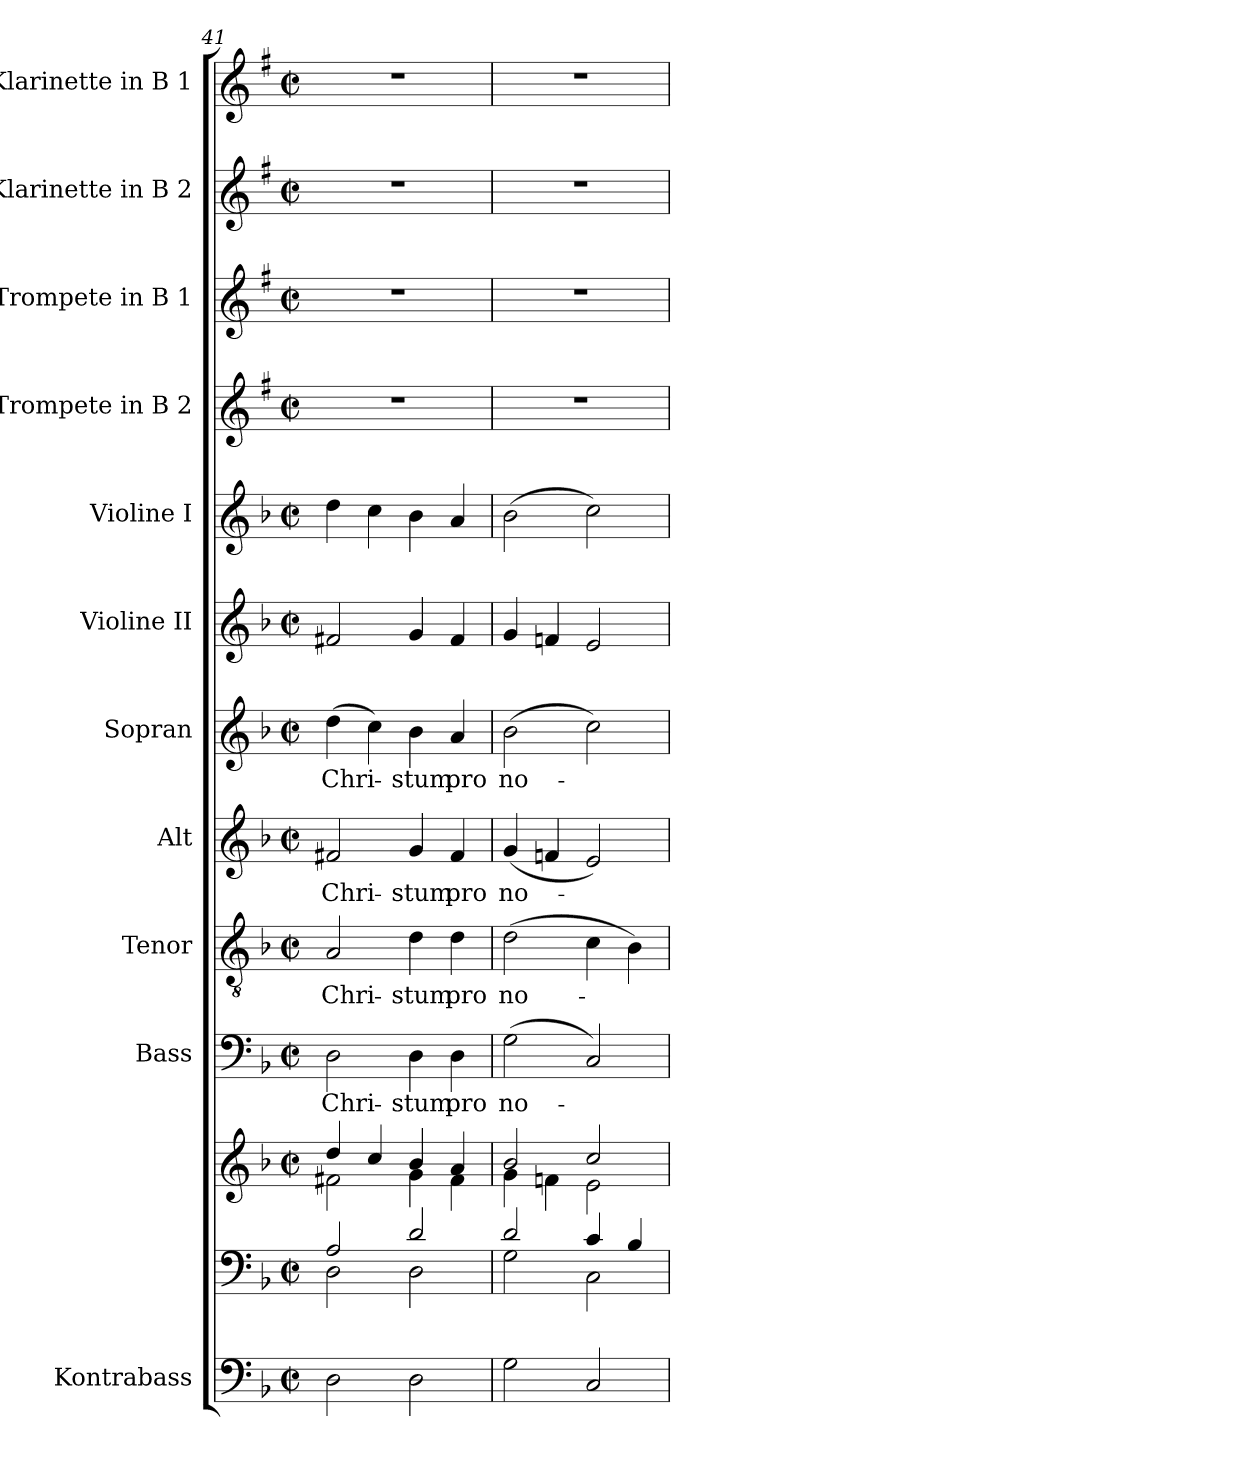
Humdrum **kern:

**kern	**kern	**kern	**kern	**text	**kern	**text	**kern	**text	**kern	**text	**kern	**kern	**kern	**kern	**kern	**kern
*part12	*part11	*part11	*part10	*part10	*part9	*part9	*part8	*part8	*part7	*part7	*part6	*part5	*part4	*part3	*part2	*part1
*staff13	*staff12	*staff11	*staff10	*staff10	*staff9	*staff9	*staff8	*staff8	*staff7	*staff7	*staff6	*staff5	*staff4	*staff3	*staff2	*staff1
*I"Kontrabass	*	*	*I"Bass	*	*I"Tenor	*	*I"Alt	*	*I"Sopran	*	*I"Violine II	*I"Violine I	*I"Trompete in B 2	*I"Trompete in B 1	*I"Klarinette in B 2	*I"Klarinette in B 1
*I'Kb.	*	*	*I'B	*	*I'T	*	*I'A	*	*I'S	*	*I'Vl. II	*I'Vl. I	*	*	*	*
*clefF4	*clefF4	*clefG2	*clefF4	*	*clefGv2	*	*clefG2	*	*clefG2	*	*clefG2	*clefG2	*clefG2	*clefG2	*clefG2	*clefG2
*ITrd7c12	*	*	*	*	*	*	*	*	*	*	*	*	*ITrd1c2	*ITrd1c2	*ITrd1c2	*ITrd1c2
*k[b-]	*k[b-]	*k[b-]	*k[b-]	*	*k[b-]	*	*k[b-]	*	*k[b-]	*	*k[b-]	*k[b-]	*k[b-]	*k[b-]	*k[b-]	*k[b-]
*F:	*F:	*F:	*F:	*	*F:	*	*F:	*	*F:	*	*F:	*F:	*F:	*F:	*F:	*F:
*M2/2	*M2/2	*M2/2	*M2/2	*	*M2/2	*	*M2/2	*	*M2/2	*	*M2/2	*M2/2	*M2/2	*M2/2	*M2/2	*M2/2
*met(c|)	*met(c|)	*met(c|)	*met(c|)	*	*met(c|)	*	*met(c|)	*	*met(c|)	*	*met(c|)	*met(c|)	*met(c|)	*met(c|)	*met(c|)	*met(c|)
=41	=41	=41	=41	=41	=41	=41	=41	=41	=41	=41	=41	=41	=41	=41	=41	=41
*	*^	*^	*	*	*	*	*	*	*	*	*	*	*	*	*	*
!	!	!	!	!	!	!LO:LY:b	!	!LO:LY:b	!	!LO:LY:b	!	!LO:LY:b	!	!	!	!	!	!
2DD\	2A/	2D\	4dd/	2f#X\	2D\	Chri-	2A/	Chri-	2f#X/	Chri-	(>4dd\	Chri-	2f#X/	4dd\	1r	1r	1r	1r
.	.	.	4cc/	.	.	.	.	.	.	.	4cc\)	.	.	4cc\	.	.	.	.
!	!	!	!	!	!	!LO:LY:b	!	!LO:LY:b	!	!LO:LY:b	!	!LO:LY:b	!	!	!	!	!	!
2DD\	2d/	2D\	4b-/	4g\	4D\	-stum	4d\	-stum	4g/	-stum	4b-\	-stum	4g/	4b-\	.	.	.	.
!	!	!	!	!	!	!LO:LY:b	!	!LO:LY:b	!	!LO:LY:b	!	!LO:LY:b	!	!	!	!	!	!
.	.	.	4a/	4f#\	4D\	pro	4d\	pro	4f#/	pro	4a/	pro	4f#/	4a/	.	.	.	.
=42	=42	=42	=42	=42	=42	=42	=42	=42	=42	=42	=42	=42	=42	=42	=42	=42	=42	=42
!	!	!	!	!	!	!LO:LY:b	!	!LO:LY:b	!	!LO:LY:b	!	!LO:LY:b	!	!	!	!	!	!
2GG\	2d/	2G\	2b-/	4g\	(>2G\	no-	(>2d\	no-	(<4g/	no-	(>2b-\	no-	4g/	(>2b-\	1r	1r	1r	1r
.	.	.	.	4fn\	.	.	.	.	4fn/	.	.	.	4fn/	.	.	.	.	.
2CC/	4c/	2C\	2cc/	2e\	2C/)	.	4c\	.	2e/)	.	2cc\)	.	2e/	2cc\)	.	.	.	.
.	4B-/	.	.	.	.	.	4B-\)	.	.	.	.	.	.	.	.	.	.	.
*	*v	*v	*	*	*	*	*	*	*	*	*	*	*	*	*	*	*	*
*	*	*v	*v	*	*	*	*	*	*	*	*	*	*	*	*	*	*
=	=	=	=	=	=	=	=	=	=	=	=	=	=	=	=	=
*-	*-	*-	*-	*-	*-	*-	*-	*-	*-	*-	*-	*-	*-	*-	*-	*-
